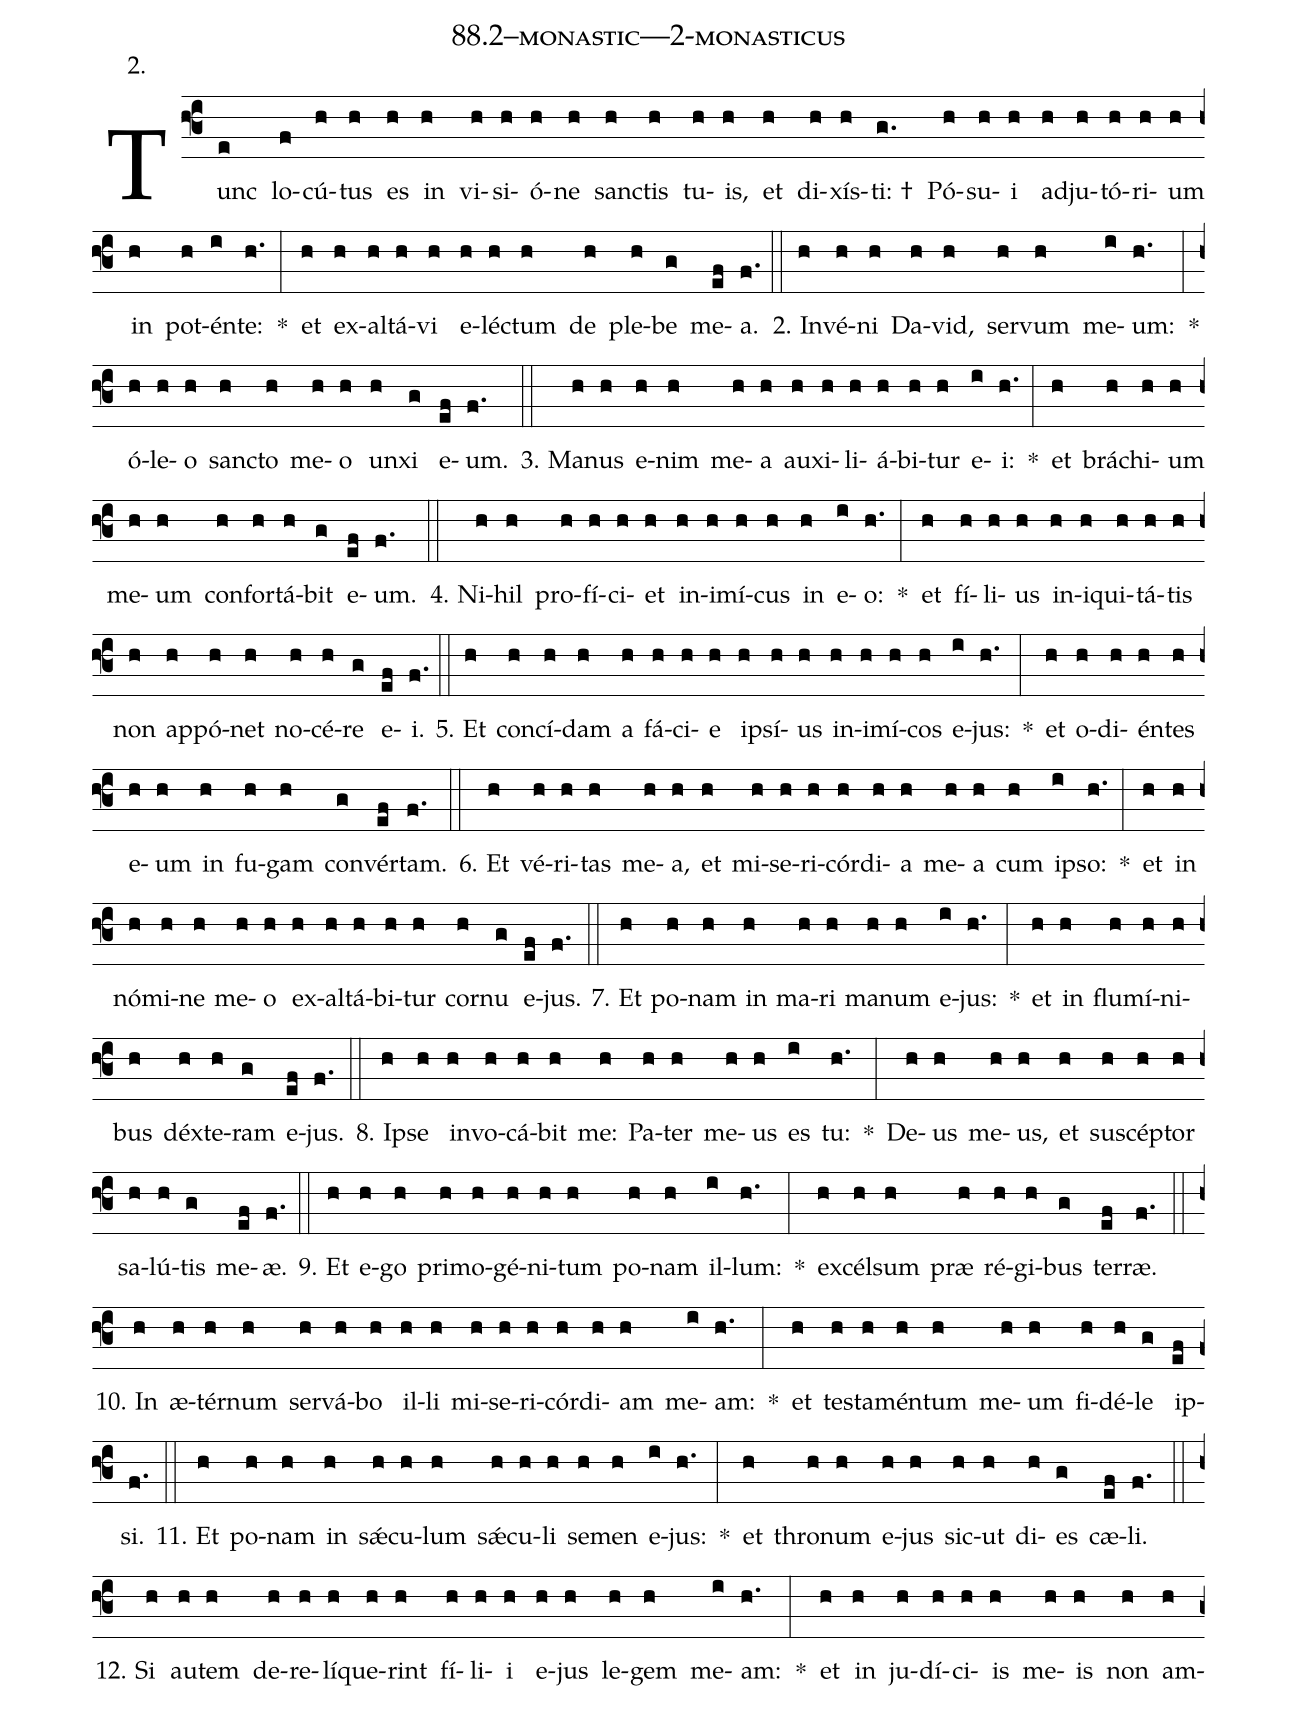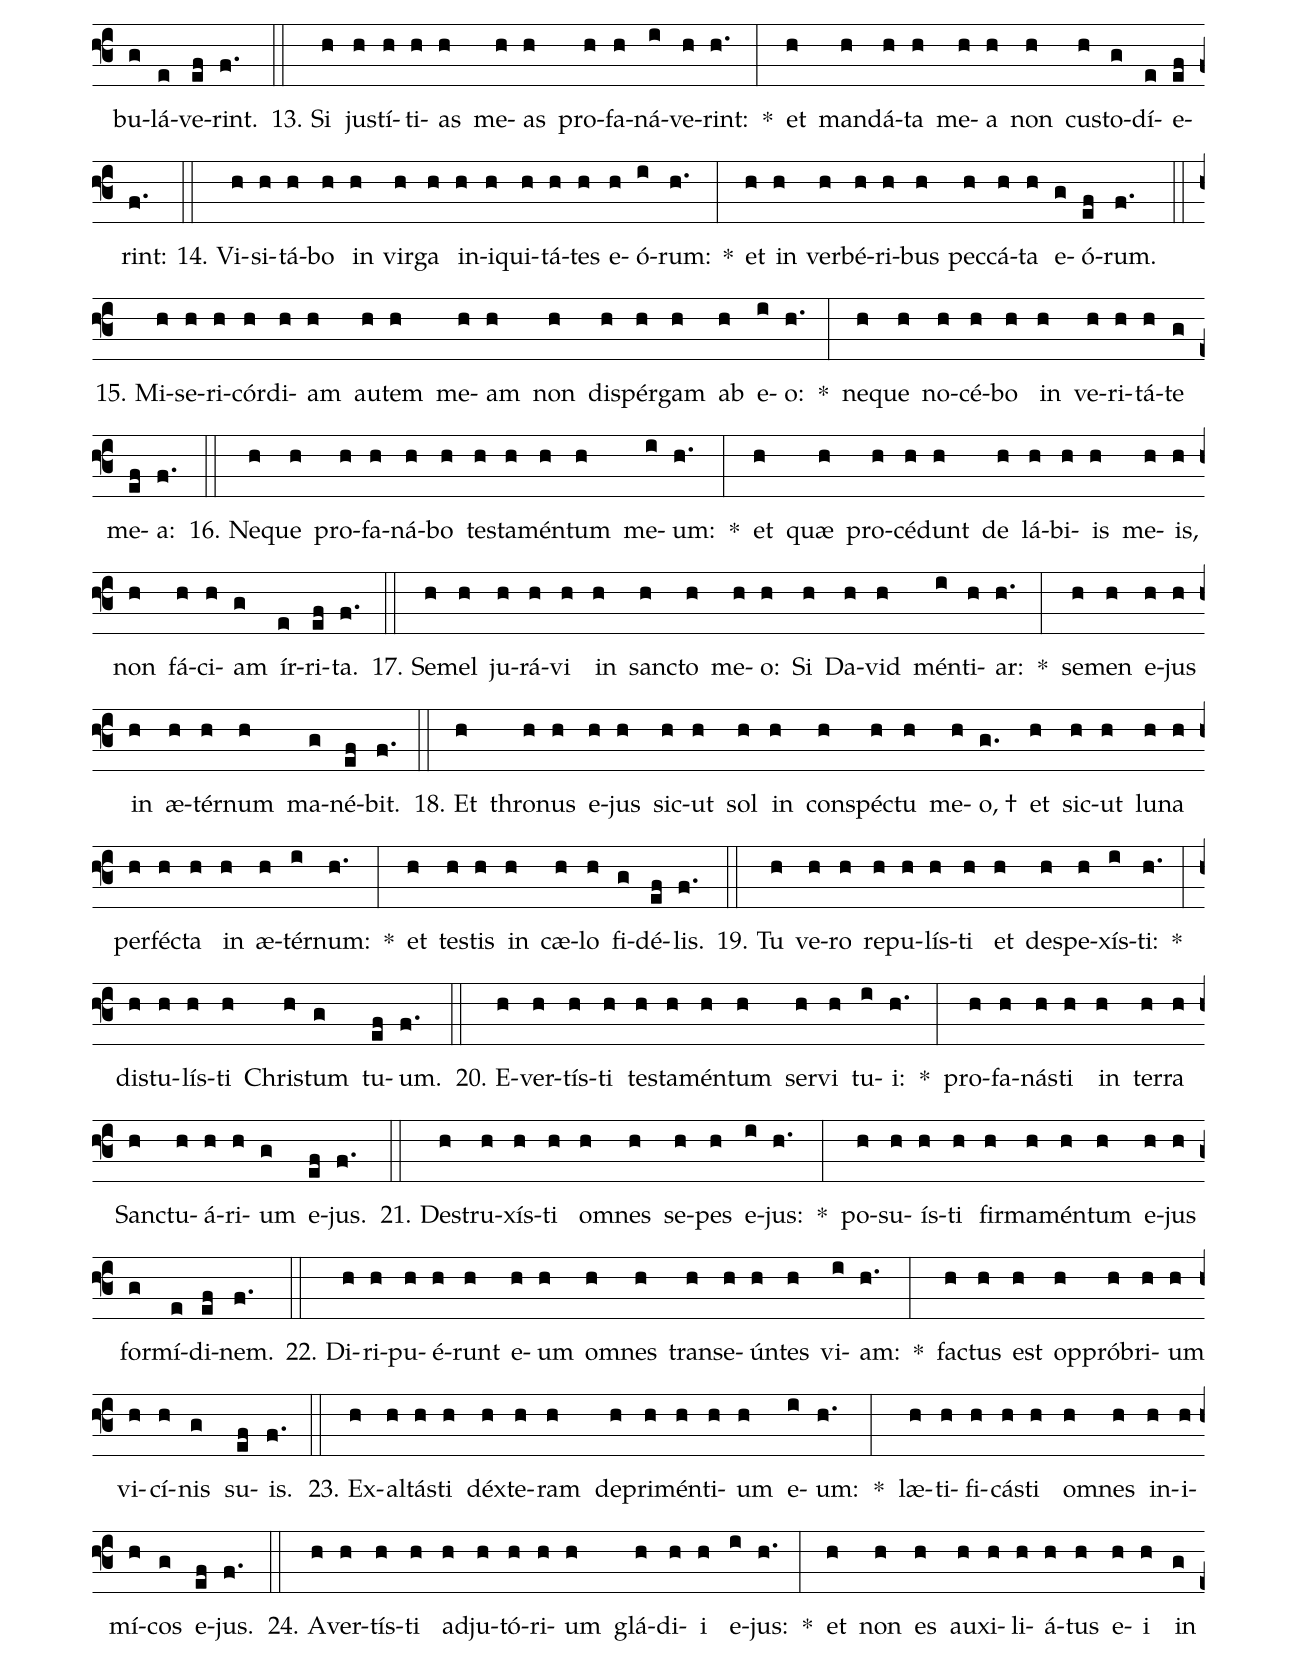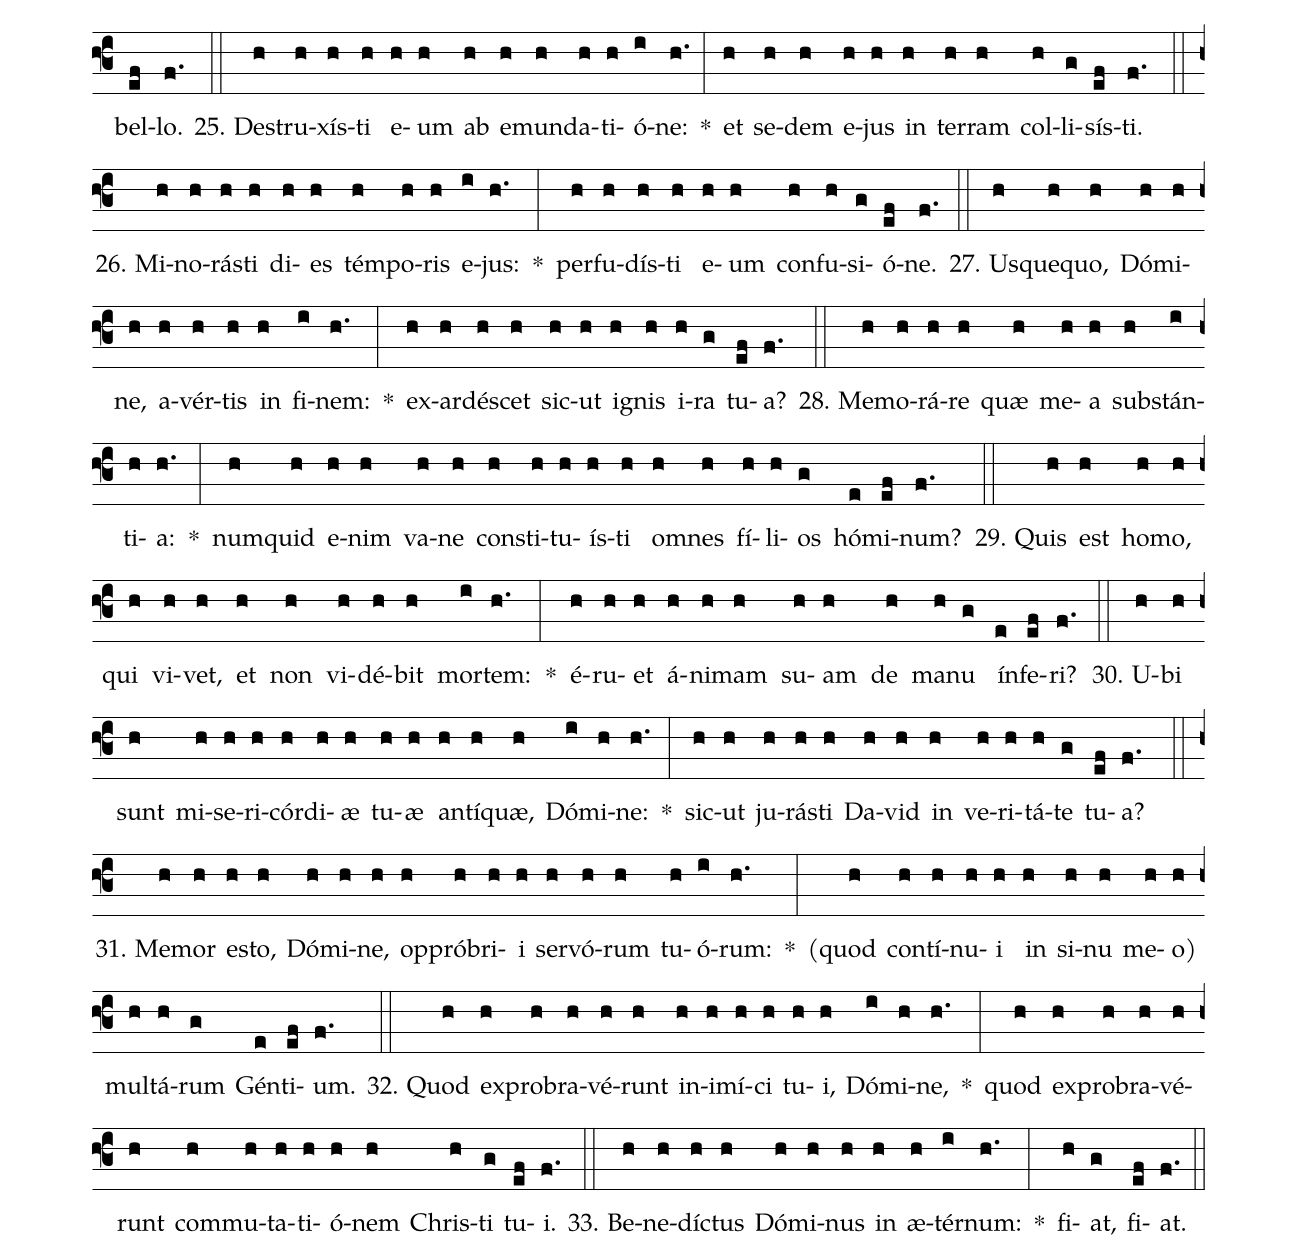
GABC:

name: 88.2--monastic---2-monasticus;
annotation: 2.;
%%
(f3)Tunc(e) lo(f)cú(h)tus(h) es(h) in(h) vi(h)si(h)ó(h)ne(h) sanc(h)tis(h) tu(h)is,(h) et(h) di(h)xís(h)ti: †(g.) Pó(h)su(h)i(h) ad(h)ju(h)tó(h)ri(h)um(h) in(h) pot(h)én(i)te:(h.) *(:) et(h) ex(h)al(h)tá(h)vi(h) e(h)léc(h)tum(h) de(h) ple(h)be(g) me(ef)a.(f.) (::)
2. In(h)vé(h)ni(h) Da(h)vid,(h) ser(h)vum(h) me(i)um:(h.) *(:) ó(h)le(h)o(h) sanc(h)to(h) me(h)o(h) un(h)xi(g) e(ef)um.(f.) (::)
3. Ma(h)nus(h) e(h)nim(h) me(h)a(h) au(h)xi(h)li(h)á(h)bi(h)tur(h) e(i)i:(h.) *(:) et(h) brá(h)chi(h)um(h) me(h)um(h) con(h)for(h)tá(h)bit(g) e(ef)um.(f.) (::)
4. Ni(h)hil(h) pro(h)fí(h)ci(h)et(h) in(h)i(h)mí(h)cus(h) in(h) e(i)o:(h.) *(:) et(h) fí(h)li(h)us(h) in(h)i(h)qui(h)tá(h)tis(h) non(h) ap(h)pó(h)net(h) no(h)cé(h)re(g) e(ef)i.(f.) (::)
5. Et(h) con(h)cí(h)dam(h) a(h) fá(h)ci(h)e(h) ip(h)sí(h)us(h) in(h)i(h)mí(h)cos(h) e(i)jus:(h.) *(:) et(h) o(h)di(h)én(h)tes(h) e(h)um(h) in(h) fu(h)gam(h) con(g)vér(ef)tam.(f.) (::)
6. Et(h) vé(h)ri(h)tas(h) me(h)a,(h) et(h) mi(h)se(h)ri(h)cór(h)di(h)a(h) me(h)a(h) cum(h) ip(i)so:(h.) *(:) et(h) in(h) nó(h)mi(h)ne(h) me(h)o(h) ex(h)al(h)tá(h)bi(h)tur(h) cor(h)nu(g) e(ef)jus.(f.) (::)
7. Et(h) po(h)nam(h) in(h) ma(h)ri(h) ma(h)num(h) e(i)jus:(h.) *(:) et(h) in(h) flu(h)mí(h)ni(h)bus(h) déx(h)te(h)ram(g) e(ef)jus.(f.) (::)
8. Ip(h)se(h) in(h)vo(h)cá(h)bit(h) me:(h) Pa(h)ter(h) me(h)us(h) es(i) tu:(h.) *(:) De(h)us(h) me(h)us,(h) et(h) su(h)scép(h)tor(h) sa(h)lú(h)tis(g) me(ef)æ.(f.) (::)
9. Et(h) e(h)go(h) pri(h)mo(h)gé(h)ni(h)tum(h) po(h)nam(h) il(i)lum:(h.) *(:) ex(h)cél(h)sum(h) præ(h) ré(h)gi(h)bus(g) ter(ef)ræ.(f.) (::)
10. In(h) æ(h)tér(h)num(h) ser(h)vá(h)bo(h) il(h)li(h) mi(h)se(h)ri(h)cór(h)di(h)am(h) me(i)am:(h.) *(:) et(h) tes(h)ta(h)mén(h)tum(h) me(h)um(h) fi(h)dé(h)le(g) ip(ef)si.(f.) (::)
11. Et(h) po(h)nam(h) in(h) sǽ(h)cu(h)lum(h) sǽ(h)cu(h)li(h) se(h)men(h) e(i)jus:(h.) *(:) et(h) thro(h)num(h) e(h)jus(h) sic(h)ut(h) di(h)es(g) cæ(ef)li.(f.) (::)
12. Si(h) au(h)tem(h) de(h)re(h)lí(h)que(h)rint(h) fí(h)li(h)i(h) e(h)jus(h) le(h)gem(h) me(i)am:(h.) *(:) et(h) in(h) ju(h)dí(h)ci(h)is(h) me(h)is(h) non(h) am(h)bu(g)lá(e)ve(ef)rint.(f.) (::)
13. Si(h) jus(h)tí(h)ti(h)as(h) me(h)as(h) pro(h)fa(h)ná(i)ve(h)rint:(h.) *(:) et(h) man(h)dá(h)ta(h) me(h)a(h) non(h) cus(h)to(g)dí(e)e(ef)rint:(f.) (::)
14. Vi(h)si(h)tá(h)bo(h) in(h) vir(h)ga(h) in(h)i(h)qui(h)tá(h)tes(h) e(h)ó(i)rum:(h.) *(:) et(h) in(h) ver(h)bé(h)ri(h)bus(h) pec(h)cá(h)ta(h) e(g)ó(ef)rum.(f.) (::)
15. Mi(h)se(h)ri(h)cór(h)di(h)am(h) au(h)tem(h) me(h)am(h) non(h) di(h)spér(h)gam(h) ab(h) e(i)o:(h.) *(:) ne(h)que(h) no(h)cé(h)bo(h) in(h) ve(h)ri(h)tá(h)te(g) me(ef)a:(f.) (::)
16. Ne(h)que(h) pro(h)fa(h)ná(h)bo(h) tes(h)ta(h)mén(h)tum(h) me(i)um:(h.) *(:) et(h) quæ(h) pro(h)cé(h)dunt(h) de(h) lá(h)bi(h)is(h) me(h)is,(h) non(h) fá(h)ci(h)am(g) ír(e)ri(ef)ta.(f.) (::)
17. Se(h)mel(h) ju(h)rá(h)vi(h) in(h) sanc(h)to(h) me(h)o:(h) Si(h) Da(h)vid(h) mén(i)ti(h)ar:(h.) *(:) se(h)men(h) e(h)jus(h) in(h) æ(h)tér(h)num(h) ma(g)né(ef)bit.(f.) (::)
18. Et(h) thro(h)nus(h) e(h)jus(h) sic(h)ut(h) sol(h) in(h) con(h)spéc(h)tu(h) me(h)o, †(g.) et(h) sic(h)ut(h) lu(h)na(h) per(h)féc(h)ta(h) in(h) æ(h)tér(i)num:(h.) *(:) et(h) tes(h)tis(h) in(h) cæ(h)lo(h) fi(g)dé(ef)lis.(f.) (::)
19. Tu(h) ve(h)ro(h) re(h)pu(h)lís(h)ti(h) et(h) de(h)spe(h)xís(i)ti:(h.) *(:) dis(h)tu(h)lís(h)ti(h) Chris(h)tum(g) tu(ef)um.(f.) (::)
20. E(h)ver(h)tís(h)ti(h) tes(h)ta(h)mén(h)tum(h) ser(h)vi(h) tu(i)i:(h.) *(:) pro(h)fa(h)nás(h)ti(h) in(h) ter(h)ra(h) Sanc(h)tu(h)á(h)ri(h)um(g) e(ef)jus.(f.) (::)
21. De(h)stru(h)xís(h)ti(h) om(h)nes(h) se(h)pes(h) e(i)jus:(h.) *(:) po(h)su(h)ís(h)ti(h) fir(h)ma(h)mén(h)tum(h) e(h)jus(h) for(g)mí(e)di(ef)nem.(f.) (::)
22. Di(h)ri(h)pu(h)é(h)runt(h) e(h)um(h) om(h)nes(h) trans(h)e(h)ún(h)tes(h) vi(i)am:(h.) *(:) fac(h)tus(h) est(h) op(h)pró(h)bri(h)um(h) vi(h)cí(h)nis(g) su(ef)is.(f.) (::)
23. Ex(h)al(h)tás(h)ti(h) déx(h)te(h)ram(h) de(h)pri(h)mén(h)ti(h)um(h) e(i)um:(h.) *(:) læ(h)ti(h)fi(h)cás(h)ti(h) om(h)nes(h) in(h)i(h)mí(h)cos(g) e(ef)jus.(f.) (::)
24. A(h)ver(h)tís(h)ti(h) ad(h)ju(h)tó(h)ri(h)um(h) glá(h)di(h)i(h) e(i)jus:(h.) *(:) et(h) non(h) es(h) au(h)xi(h)li(h)á(h)tus(h) e(h)i(h) in(g) bel(ef)lo.(f.) (::)
25. De(h)stru(h)xís(h)ti(h) e(h)um(h) ab(h) e(h)mun(h)da(h)ti(h)ó(i)ne:(h.) *(:) et(h) se(h)dem(h) e(h)jus(h) in(h) ter(h)ram(h) col(h)li(g)sís(ef)ti.(f.) (::)
26. Mi(h)no(h)rás(h)ti(h) di(h)es(h) tém(h)po(h)ris(h) e(i)jus:(h.) *(:) per(h)fu(h)dís(h)ti(h) e(h)um(h) con(h)fu(h)si(g)ó(ef)ne.(f.) (::)
27. Us(h)que(h)quo,(h) Dó(h)mi(h)ne,(h) a(h)vér(h)tis(h) in(h) fi(i)nem:(h.) *(:) ex(h)ar(h)dé(h)scet(h) sic(h)ut(h) i(h)gnis(h) i(h)ra(g) tu(ef)a?(f.) (::)
28. Me(h)mo(h)rá(h)re(h) quæ(h) me(h)a(h) sub(h)stán(i)ti(h)a:(h.) *(:) num(h)quid(h) e(h)nim(h) va(h)ne(h) con(h)sti(h)tu(h)ís(h)ti(h) om(h)nes(h) fí(h)li(h)os(g) hó(e)mi(ef)num?(f.) (::)
29. Quis(h) est(h) ho(h)mo,(h) qui(h) vi(h)vet,(h) et(h) non(h) vi(h)dé(h)bit(h) mor(i)tem:(h.) *(:) é(h)ru(h)et(h) á(h)ni(h)mam(h) su(h)am(h) de(h) ma(h)nu(g) ín(e)fe(ef)ri?(f.) (::)
30. U(h)bi(h) sunt(h) mi(h)se(h)ri(h)cór(h)di(h)æ(h) tu(h)æ(h) an(h)tí(h)quæ,(h) Dó(i)mi(h)ne:(h.) *(:) sic(h)ut(h) ju(h)rás(h)ti(h) Da(h)vid(h) in(h) ve(h)ri(h)tá(h)te(g) tu(ef)a?(f.) (::)
31. Me(h)mor(h) es(h)to,(h) Dó(h)mi(h)ne,(h) op(h)pró(h)bri(h)i(h) ser(h)vó(h)rum(h) tu(h)ó(i)rum:(h.) *(:) <v>(</v>quod(h) con(h)tí(h)nu(h)i(h) in(h) si(h)nu(h) me(h)o)(h) mul(h)tá(h)rum(g) Gén(e)ti(ef)um.(f.) (::)
32. Quod(h) ex(h)pro(h)bra(h)vé(h)runt(h) in(h)i(h)mí(h)ci(h) tu(h)i,(h) Dó(i)mi(h)ne,(h.) *(:) quod(h) ex(h)pro(h)bra(h)vé(h)runt(h) com(h)mu(h)ta(h)ti(h)ó(h)nem(h) Chris(h)ti(g) tu(ef)i.(f.) (::)
33. Be(h)ne(h)díc(h)tus(h) Dó(h)mi(h)nus(h) in(h) æ(h)tér(i)num:(h.) *(:) fi(h)at,(g) fi(ef)at.(f.) (::)
